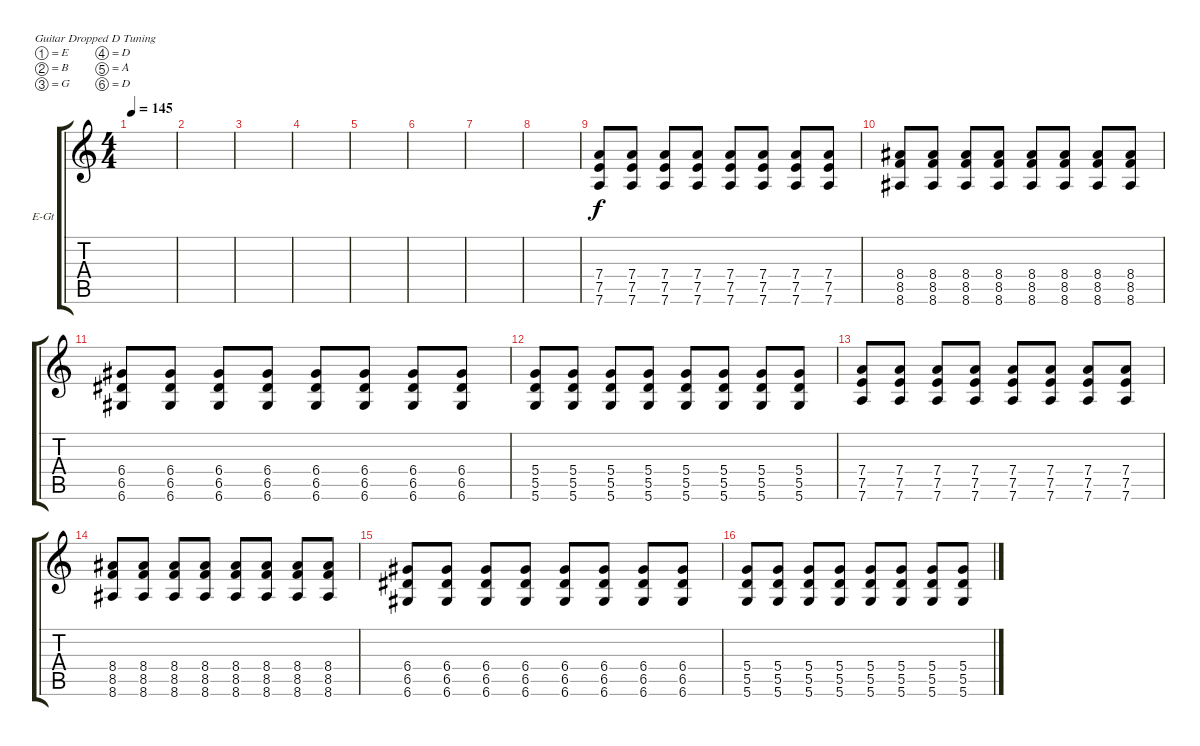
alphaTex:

\defaultSystemsLayout 4
\bracketExtendMode groupsimilarinstruments
\firstSystemTrackNameOrientation horizontal
\otherSystemsTrackNameOrientation horizontal
\track ("Electric Guitar" "E-Gt") {instrument overdrivenguitar}
\staff {score tabs}
\tuning (E4 B3 G3 D3 A2 D2)
\ts (4 4)
\tempo 145
\clef g2
\scale
0.487395
\ks c
|
\scale
0.256303 |
\scale
0.256303 |
\scale
0.333333 |
\scale
0.333333 |
\scale
0.333333 |
\scale
0.333333 |
\scale
0.333333 |
\scale
0.333333 (7.6 7.5 7.4).8 (7.6 7.5 7.4).8 (7.6 7.5 7.4).8 (7.6 7.5 7.4).8 (7.6 7.5 7.4).8 (7.6 7.5 7.4).8 (7.6 7.5 7.4).8 (7.6 7.5 7.4).8 |
\scale
0.333333 (8.6 8.5 8.4).8 (8.6 8.5 8.4).8 (8.6 8.5 8.4).8 (8.6 8.5 8.4).8 (8.6 8.5 8.4).8 (8.6 8.5 8.4).8 (8.6 8.5 8.4).8 (8.6 8.5 8.4).8 |
\scale
0.333333 (6.6 6.5 6.4).8 (6.6 6.5 6.4).8 (6.6 6.5 6.4).8 (6.6 6.5 6.4).8 (6.6 6.5 6.4).8 (6.6 6.5 6.4).8 (6.6 6.5 6.4).8 (6.6 6.5 6.4).8 |
\scale
0.333333 (5.6 5.5 5.4).8 (5.6 5.5 5.4).8 (5.6 5.5 5.4).8 (5.6 5.5 5.4).8 (5.6 5.5 5.4).8 (5.6 5.5 5.4).8 (5.6 5.5 5.4).8 (5.6 5.5 5.4).8 |
\scale
0.333333 (7.6 7.5 7.4).8 (7.6 7.5 7.4).8 (7.6 7.5 7.4).8 (7.6 7.5 7.4).8 (7.6 7.5 7.4).8 (7.6 7.5 7.4).8 (7.6 7.5 7.4).8 (7.6 7.5 7.4).8 |
\scale
0.333333 (8.6 8.5 8.4).8 (8.6 8.5 8.4).8 (8.6 8.5 8.4).8 (8.6 8.5 8.4).8 (8.6 8.5 8.4).8 (8.6 8.5 8.4).8 (8.6 8.5 8.4).8 (8.6 8.5 8.4).8 |
\scale
0.333333 (6.6 6.5 6.4).8 (6.6 6.5 6.4).8 (6.6 6.5 6.4).8 (6.6 6.5 6.4).8 (6.6 6.5 6.4).8 (6.6 6.5 6.4).8 (6.6 6.5 6.4).8 (6.6 6.5 6.4).8 |
\scale
0.333333 (5.6 5.5 5.4).8 (5.6 5.5 5.4).8 (5.6 5.5 5.4).8 (5.6 5.5 5.4).8 (5.6 5.5 5.4).8 (5.6 5.5 5.4).8 (5.6 5.5 5.4).8 (5.6 5.5 5.4).8
